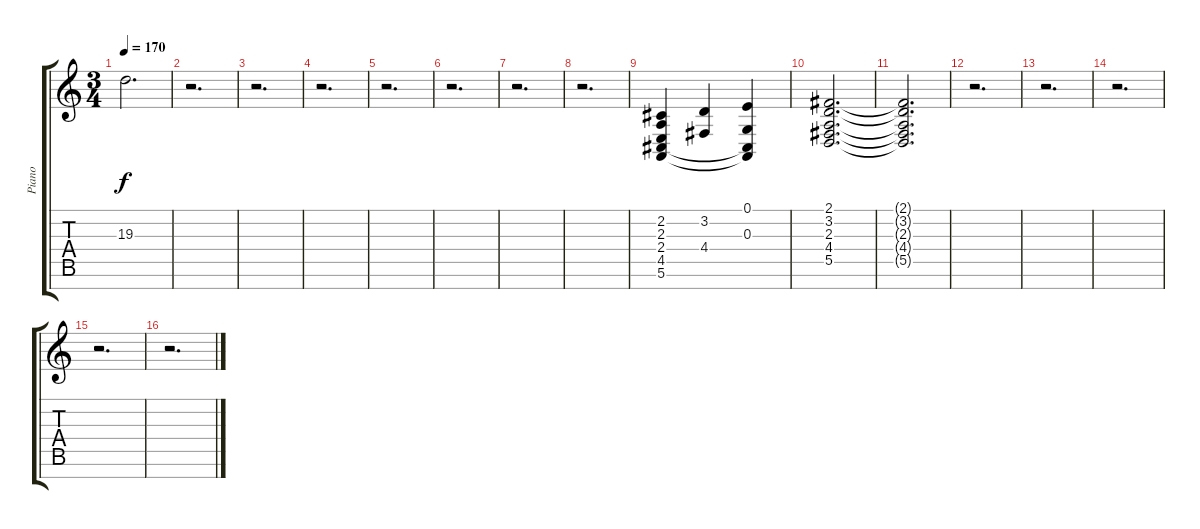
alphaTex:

\track ("Piano" "Piano") {instrument electricgrandpiano}
\staff {score tabs}
\tuning (E4 B3 G3 D3 A2 E2 B1) {hide}
\ts (3 4)
\tempo 170
\clef g2
\ks c
19.3{t}.2{d dy f} |
r.2{d volume 7} |
r.2{d} |
r.2{d} |
r.2{d} |
r.2{d} |
r.2{d} |
r.2{d} |
(2.2 2.3 2.4 4.5 5.6).4 (3.2 4.4).4 (0.1 0.3 4.5{t} 5.6{t}).4 |
(2.1 3.2 2.3 4.4 5.5).2{d} |
(2.1{t} 3.2{t} 2.3{t} 4.4{t} 5.5{t}).2{d} |
r.2{d} |
r.2{d} |
r.2{d} |
r.2{d} |
r.2{d}
